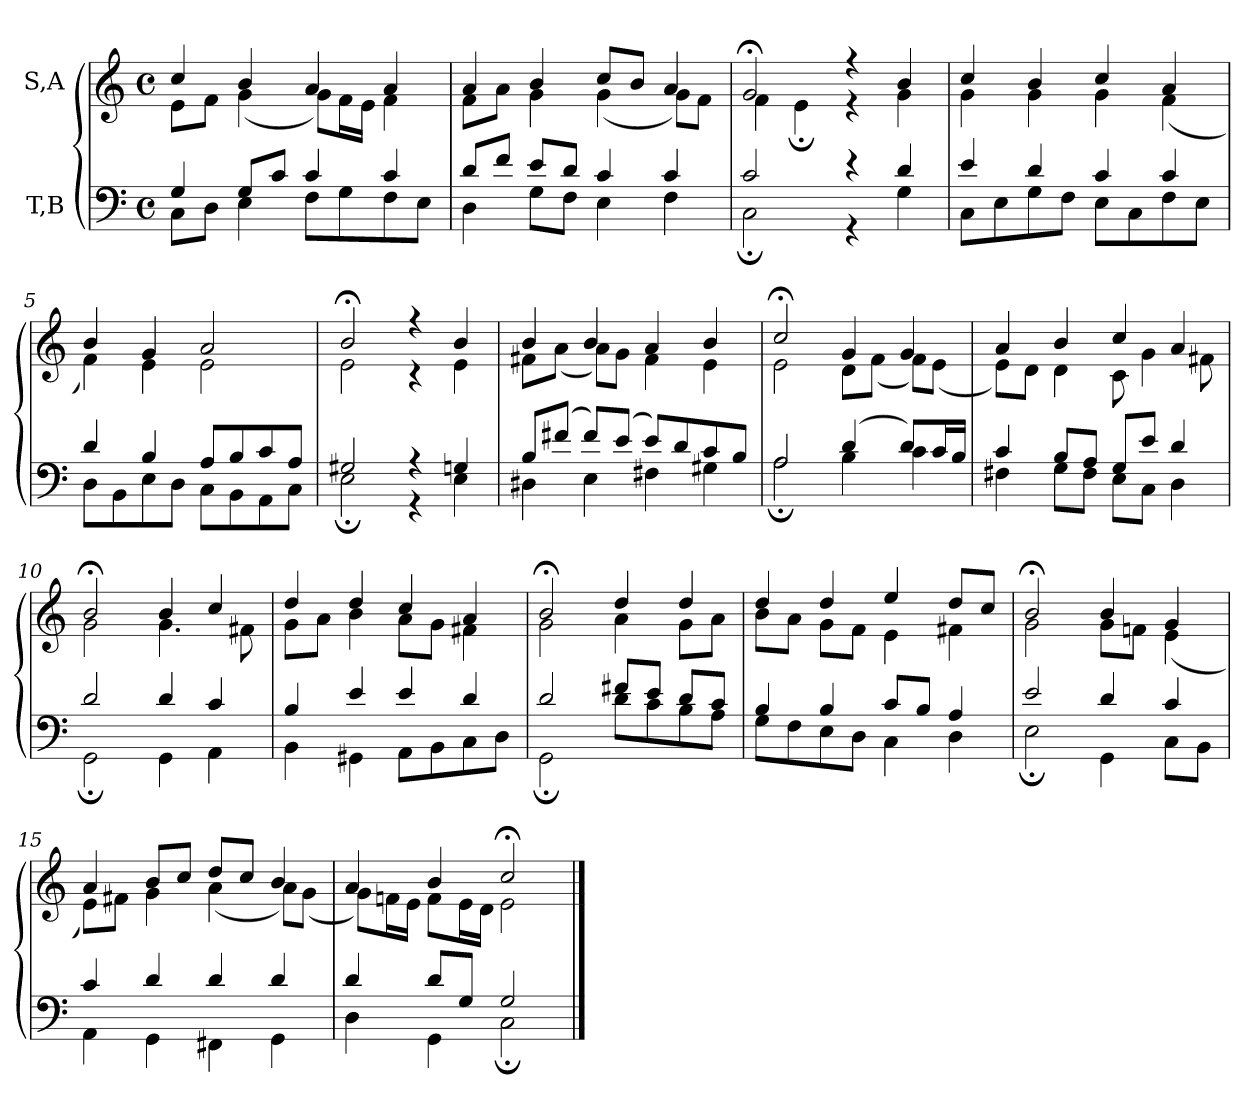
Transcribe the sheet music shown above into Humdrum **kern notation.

**kern	**kern
*part2	*part1
*staff2	*staff1
*I"T,B	*I"S,A
*clefF4	*clefG2
*k[]	*k[]
*M4/4	*M4/4
*met(c)	*met(c)
=1	=1
*^	*^
4G	8CL	4cc	8eL
.	8DJ	.	8fJ
8GL	4E	4b	(<4g
8cJ	.	.	.
4c	8FL	4a	8gL)
.	8G	.	16fL
.	.	.	16eJJ
4c	8F	4a	4f
.	8EJ	.	.
=2	=2	=2	=2
8dL	4D	4a	8fL
8fJ	.	.	8aJ
8eL	8GL	4b	4g
8dJ	8FJ	.	.
4c	4E	8ccL	(<4g
.	.	8bJ	.
4c	4F	4a	8gL)
.	.	.	8fJ
=3	=3	=3	=3
2c	2C;	2g;<	4f
.	.	.	4e;
4r	4r	4r	4r
4d	4G	4b	4g
=4	=4	=4	=4
4e	8CL	4cc	4g
.	8E	.	.
4d	8G	4b	4g
.	8FJ	.	.
4c	8EL	4cc	4g
.	8C	.	.
4c	8F	4a	(<4f
.	8EJ	.	.
=5	=5	=5	=5
4d	8DL	4b	4f)
.	8BB	.	.
4B	8E	4g	4e
.	8DJ	.	.
8AL	8CL	2a	2e
8B	8BB	.	.
8c	8AA	.	.
8AJ	8CJ	.	.
=6	=6	=6	=6
2G#X	2E;	2b;<	2e
4r	4r	4r	4r
4Gn	4E	4b	4e
=7	=7	=7	=7
8BL	4D#X	4b	8f#XL
(>8f#XJ	.	.	(<8aJ
8f#L)	4E	4b	8aL)
(>8eJ	.	.	8gJ
8eL)	4F#X	4a	4f#
8d	.	.	.
8c	4G#X	4b	4e
8BJ	.	.	.
=8	=8	=8	=8
2A	2A;	2cc;<	2e
(>4d	4B	4g	8dL
.	.	.	(<8fJ
8dL)	4c	4g	8fL)
16cL	.	.	(<8eJ
16BJJ	.	.	.
=9	=9	=9	=9
4c	4F#X	4a	8eL)
.	.	.	8dJ
8BL	8GL	4b	4d
8AJ	8F#J	.	.
8GL	8EL	4cc	8c
8eJ	8CJ	.	4g
4d	4D	4a	.
.	.	.	8f#X
=10	=10	=10	=10
2d	2GG;	2b;<	2g
4d	4GG	4b	4.g
4c	4AA	4cc	.
.	.	.	8f#X
=11	=11	=11	=11
4B	4BB	4dd	8gL
.	.	.	8aJ
4e	4GG#X	4dd	4b
4e	8AAL	4cc	8aL
.	8BB	.	8gJ
4d	8C	4a	4f#X
.	8DJ	.	.
=12	=12	=12	=12
2d	2GG;	2b;<	2g
8f#XL	8dL	4dd	4a
8eJ	8c	.	.
8dL	8B	4dd	8gL
8cJ	8AJ	.	8aJ
=13	=13	=13	=13
4B	8GL	4dd	8bL
.	8F	.	8aJ
4B	8E	4dd	8gL
.	8DJ	.	8fJ
8cL	4C	4ee	4e
8BJ	.	.	.
4A	4D	8ddL	4f#X
.	.	8ccJ	.
=14	=14	=14	=14
2e	2E;	2b;<	2g
4d	4GG	4b	8gL
.	.	.	8fnJ
4c	8CL	4g	(<4e
.	8BBJ	.	.
=15	=15	=15	=15
4c	4AA	4a	8eL)
.	.	.	8f#XJ
4d	4GG	8bL	4g
.	.	8ccJ	.
4d	4FF#X	8ddL	(<4a
.	.	8ccJ	.
4d	4GG	4b	8aL)
.	.	.	(<8gJ
=16	=16	=16	=16
4d	4D	4a	8gL)
.	.	.	16fnL
.	.	.	16eJJ
8dL	4GG	4b	8fL
8GJ	.	.	16eL
.	.	.	16dJJ
2G	2C;	2cc;<	2e
*v	*v	*	*
*	*v	*v
==	==
*-	*-
